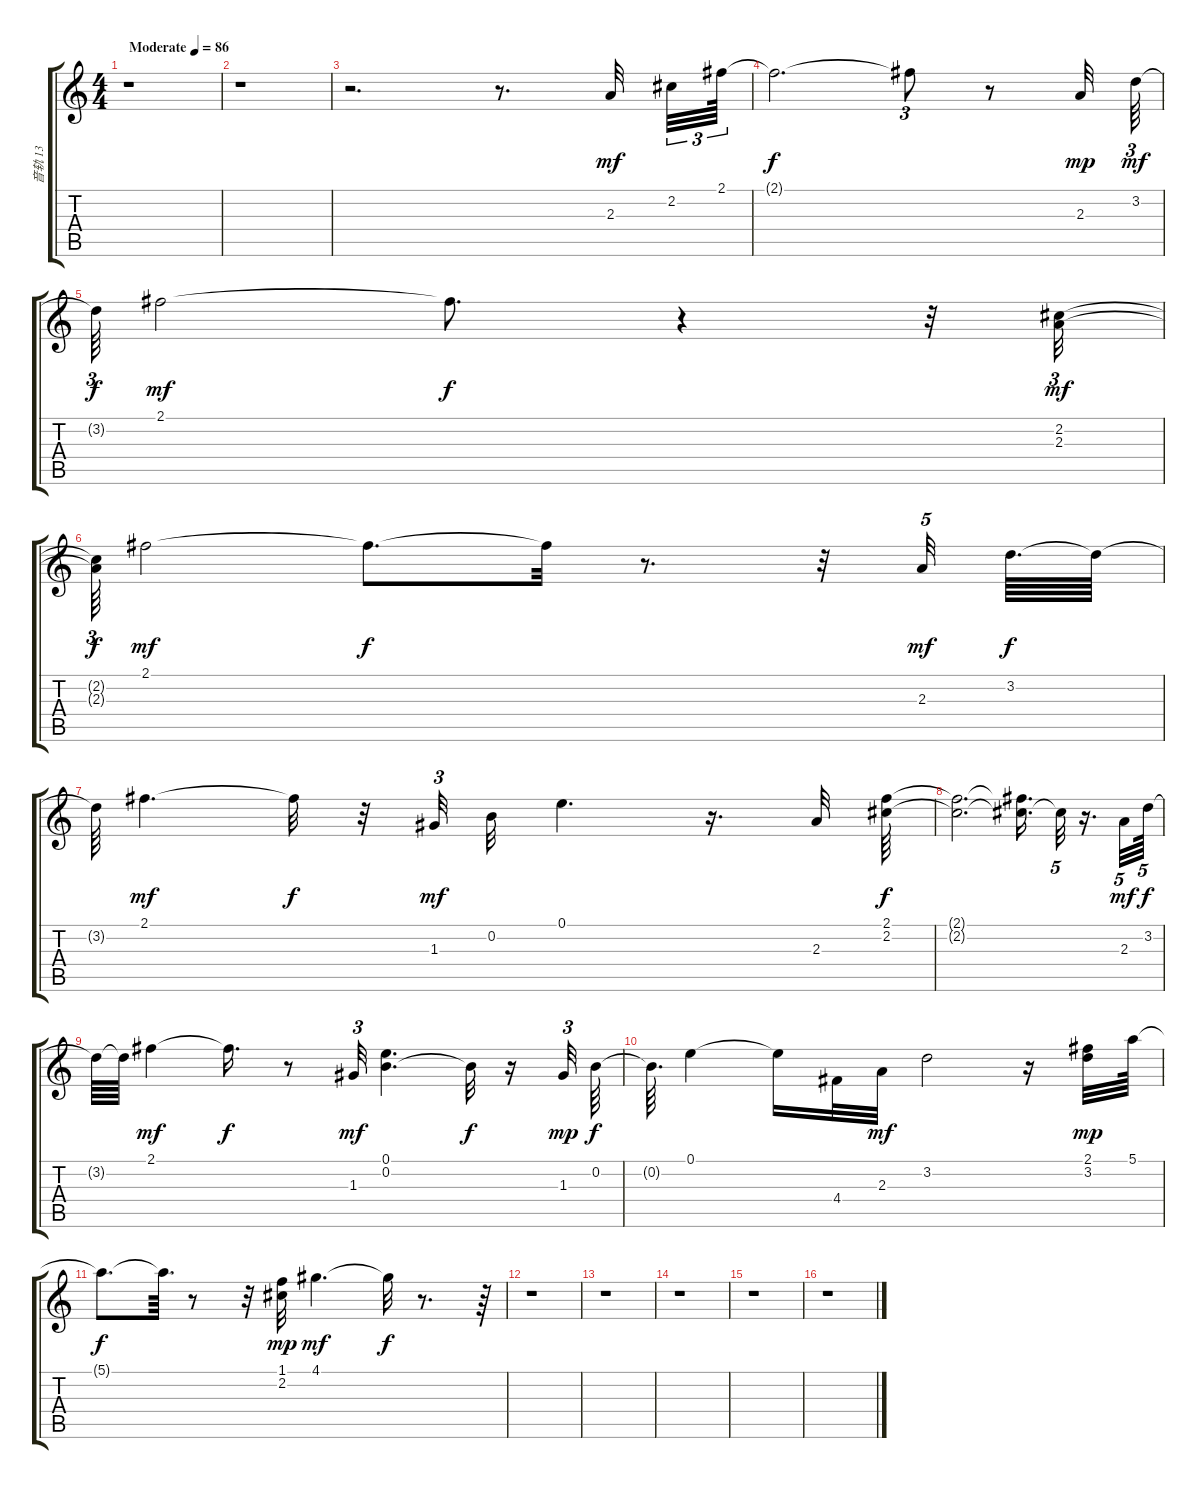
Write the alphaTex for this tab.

\track ("音轨 13" "音轨 13") {instrument acousticguitarsteel}
\staff {score tabs}
\tuning (E4 B3 G3 D3 A2 E2) {hide}
\ts (4 4)
\tempo (86 "Moderate")
\clef g2
\ks c
r.1{dy mf instrument acousticguitarsteel} |
r.1 |
r.2{d txt ""} r.8{d} 2.3.32{beam splitsecondary} 2.2.32{tu (3 2)} 2.1.64{tu (3 2)} |
2.1{t}.2{d dy f} 2.1{t}.8{tu (3 2)} r.8 2.3.32{dy mp} 3.2.64{tu (3 2) dy mf} |
3.2{t}.64{tu (3 2) dy f} 2.1.2{dy mf} 2.1{t}.8{d dy f} r.4 r.32 (2.2 2.3).32{tu (3 2) dy mf} |
(2.2{t} 2.3{t}).64{tu (3 2) dy f} 2.1.2{dy mf} 2.1{t}.8{d dy f} 2.1{t}.32 r.8{d} r.32 2.3.32{tu (5 4) dy mf beam splitsecondary} 3.2.64{d dy f} 3.2{t}.64 |
3.2{t}.64 2.1.4{d dy mf} 2.1{t}.32{dy f} r.32 1.3.32{tu (3 2) dy mf} 0.2.32 0.1.4{d} r.16{d} 2.3.32 (2.1 2.2).64{dy f} |
(2.1{t} 2.2{t}).2{d} (2.1{t} 2.2{t}).16{d} 2.2{t}.32{tu (5 4)} r.16{d} 2.3.32{tu (5 4) dy mf} 3.2.64{tu (5 4) dy f} |
3.2{t}.64 3.2{t}.64 2.1.4{dy mf} 2.1{t}.16{d dy f} r.8 1.3.32{tu (3 2) dy mf} (0.1 0.2).4{d} 0.2{t}.32{dy f} r.16 1.3.32{tu (3 2) dy mp} 0.2.64{dy f} |
0.2{t}.64{d} 0.1.4 0.1{t}.16 4.4.32 2.3.32{dy mf} 3.2.2 r.16 (2.1 3.2).32{dy mp} 5.1.64 |
5.1{t}.8{d dy f} 5.1{t}.64{d} r.8 r.32 (1.1 2.2).32{dy mp} 4.1.4{d dy mf} 4.1{t}.32{dy f} r.8{d} r.64 |
r.1 |
r.1 |
r.1 |
r.1 |
r.1
